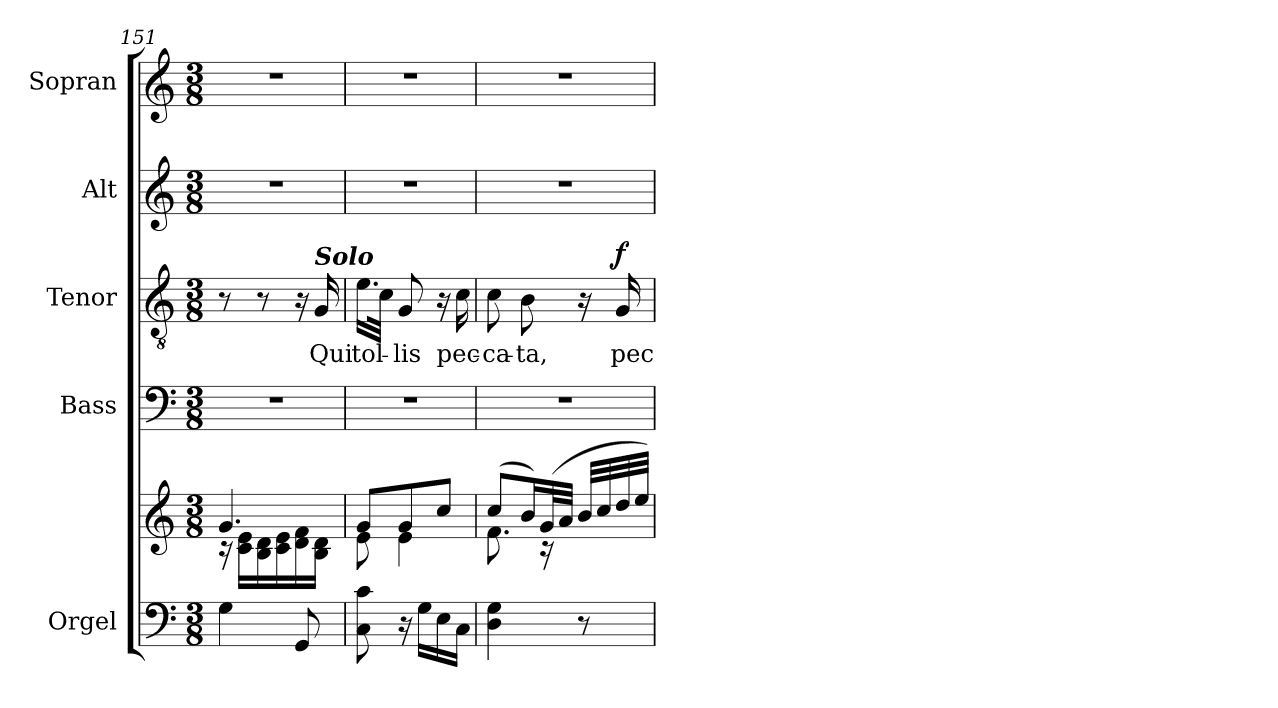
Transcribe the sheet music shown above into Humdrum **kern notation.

**kern	**kern	**kern	**kern	**text	**dynam	**kern	**kern
*part5	*part5	*part4	*part3	*part3	*part3	*part2	*part1
*staff6	*staff5	*staff4	*staff3	*staff3	*staff3	*staff2	*staff1
*I"Orgel	*	*I"Bass	*I"Tenor	*	*	*I"Alt	*I"Sopran
*I'Org.	*	*I'B.	*I'T.	*	*	*I'A.	*I'S.
*clefF4	*clefG2	*clefF4	*clefGv2	*	*	*clefG2	*clefG2
*k[]	*k[]	*k[]	*k[]	*	*	*k[]	*k[]
*C:	*C:	*C:	*C:	*	*	*C:	*C:
*M3/8	*M3/8	*M3/8	*M3/8	*	*	*M3/8	*M3/8
=151	=151	=151	=151	=151	=151	=151	=151
*	*^	*	*	*	*	*	*
4G\	4.g/	16rc	4.r	8r	.	.	4.r	4.r
.	.	16c\ 16e\LL	.	.	.	.	.	.
.	.	16B\ 16d\	.	8r	.	.	.	.
.	.	16c\ 16e\	.	.	.	.	.	.
8GG/	.	16d\ 16f\	.	16r	.	.	.	.
!	!	!	!	!LO:TX:a:Bi:t=Solo	!	!	!	!
!	!	!	!	!	!LO:LY:b	!	!	!
.	.	16B\ 16d\JJ	.	16G/	Qui	.	.	.
=152	=152	=152	=152	=152	=152	=152	=152	=152
!	!	!	!	!	!LO:LY:b	!	!	!
8C\ 8c\	8g/L	8e\	4.r	16.e\LL	tol-	.	4.r	4.r
.	.	.	.	32c\JJk	.	.	.	.
!	!	!	!	!	!LO:LY:b	!	!	!
16r	8g/	4e\	.	8G/	-lis	.	.	.
16G\LL	.	.	.	.	.	.	.	.
16E\	8cc/J	.	.	16r	.	.	.	.
!	!	!	!	!	!LO:LY:b	!	!	!
16C\JJ	.	.	.	16c\	pec-	.	.	.
=153	=153	=153	=153	=153	=153	=153	=153	=153
!	!	!	!	!	!LO:LY:b	!	!	!
4D\ 4G\	(<8cc/L	8.f\	4.r	8c\	-ca-	.	4.r	4.r
!	!	!	!	!	!LO:LY:b	!	!	!
.	16b/L)	.	.	8B\	-ta,	.	.	.
.	(<32g/L	16rc	.	.	.	.	.	.
.	32a/JJJ	.	.	.	.	.	.	.
8r	32b/LLL	8ryy	.	16r	.	.	.	.
.	32cc/	.	.	.	.	.	.	.
!	!	!	!	!	!LO:LY:b	!LO:DY:a	!	!
.	32dd/	.	.	16G/	pec-	f	.	.
.	32ee/JJJ)	.	.	.	.	.	.	.
*	*v	*v	*	*	*	*	*	*
=	=	=	=	=	=	=	=
*-	*-	*-	*-	*-	*-	*-	*-
